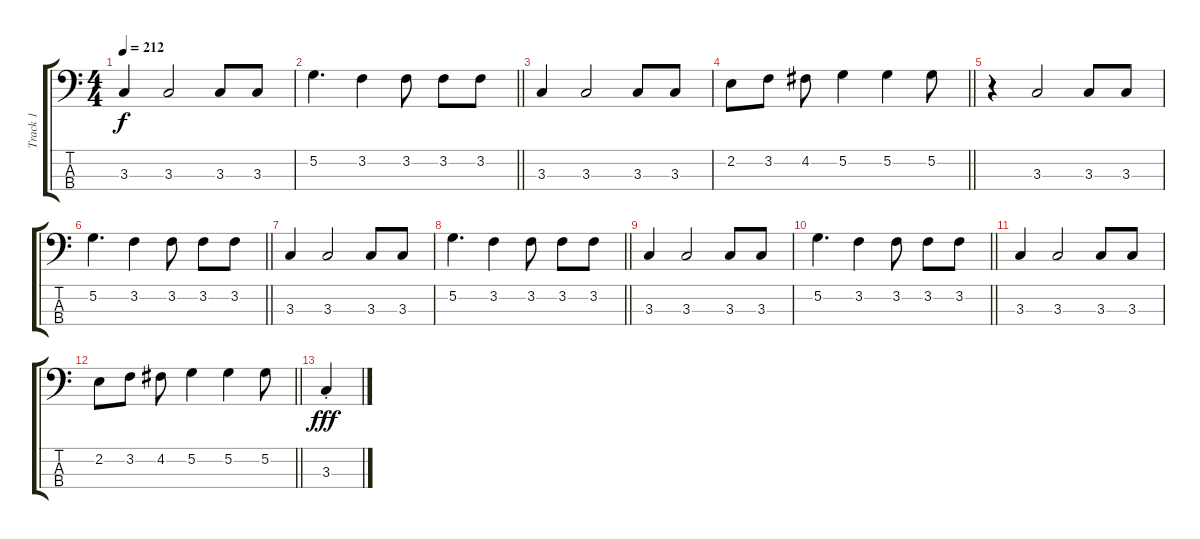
\track ("Track 1" "Track 1") {instrument electricbassfinger}
\staff {score tabs}
\tuning (G2 D2 A1 E1) {hide}
\ts (4 4)
\tempo 212
\clef f4
\ks c
3.3.4{dy f} 3.3.2 3.3.8 3.3.8 |
\barLineRight lightlight
5.2.4{d} 3.2.4 3.2.8 3.2.8 3.2.8 |
3.3.4 3.3.2 3.3.8 3.3.8 |
\barLineRight lightlight
2.2.8 3.2.8 4.2.8 5.2.4 5.2.4 5.2.8 |
r.4 3.3.2 3.3.8 3.3.8 |
\barLineRight lightlight
5.2.4{d} 3.2.4 3.2.8 3.2.8 3.2.8 |
3.3.4 3.3.2 3.3.8 3.3.8 |
\barLineRight lightlight
5.2.4{d} 3.2.4 3.2.8 3.2.8 3.2.8 |
3.3.4 3.3.2 3.3.8 3.3.8 |
\barLineRight lightlight
5.2.4{d} 3.2.4 3.2.8 3.2.8 3.2.8 |
3.3.4 3.3.2 3.3.8 3.3.8 |
\barLineRight lightlight
2.2.8 3.2.8 4.2.8 5.2.4 5.2.4 5.2.8 |
3.3{st}.4{dy fff}
